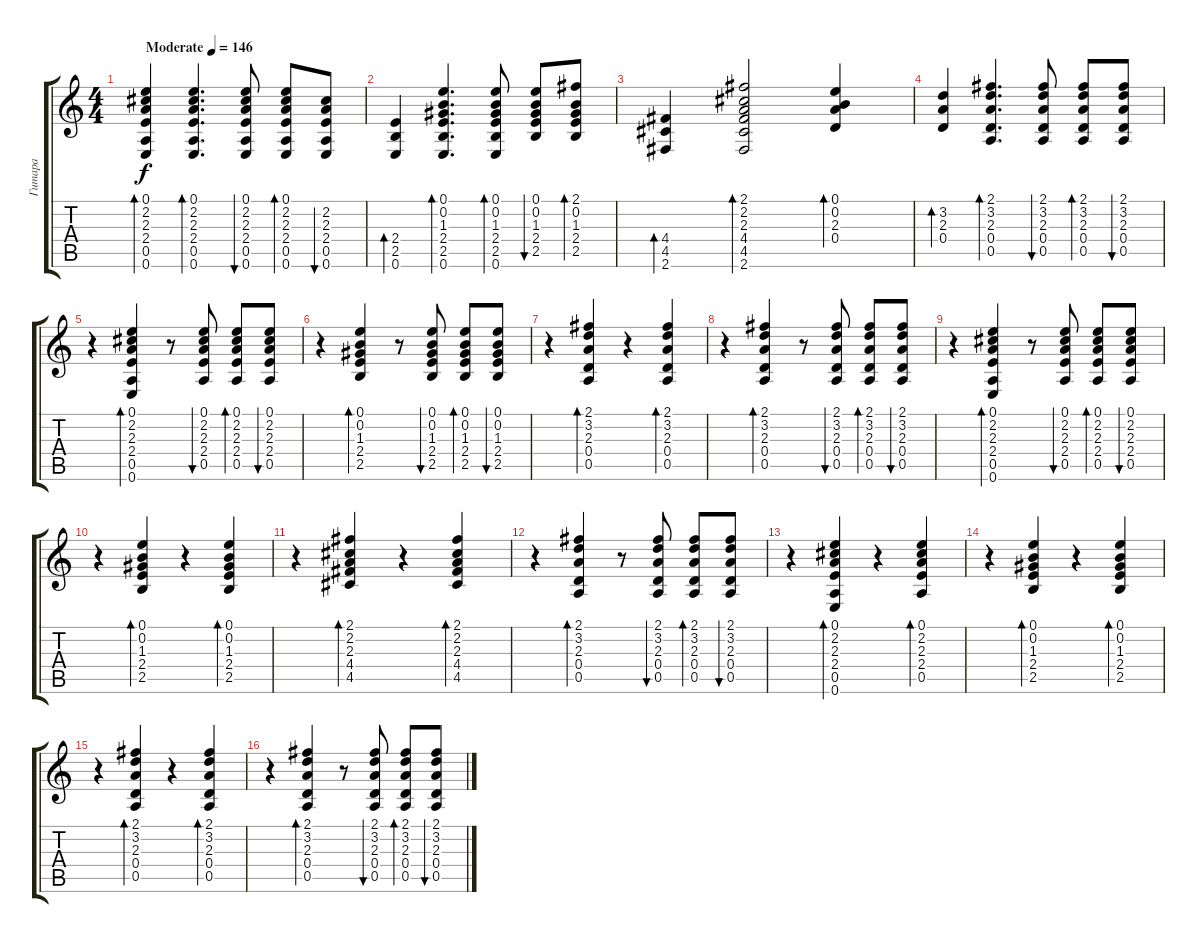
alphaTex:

\track ("Гитара" "Гитара") {instrument acousticguitarsteel}
\staff {score tabs}
\tuning (E4 B3 G3 D3 A2 E2) {hide}
\ts (4 4)
\tempo (146 "Moderate")
\clef g2
\ks c
(0.1 2.2 2.3 2.4 0.5 0.6).4{bd 120 dy f instrument acousticguitarsteel} (0.1 2.2 2.3 2.4 0.5 0.6).4{d bd 60} (0.1 2.2 2.3 2.4 0.5 0.6).8{bu 30} (0.1 2.2 2.3 2.4 0.5 0.6).8{bd 30} (2.2 2.3 2.4 0.5 0.6).8{bu 30} |
(2.4 2.5 0.6).4{bd 120} (0.1 0.2 1.3 2.4 2.5 0.6).4{d bd 120} (0.1 0.2 1.3 2.4 2.5 0.6).8{bd 30} (0.1 0.2 1.3 2.4 2.5).8{bu 30} (2.1 0.2 1.3 2.4 2.5).8{bd 30} |
(4.4 4.5 2.6).4{bd 120} (2.1 2.2 2.3 4.4 4.5 2.6).2{bd 120} (0.1 0.2 2.3 0.4).4{bd 60} |
(3.2 2.3 0.4).4{bd 120} (2.1 3.2 2.3 0.4 0.5).4{d bd 120} (2.1 3.2 2.3 0.4 0.5).8{bu 30} (2.1 3.2 2.3 0.4 0.5).8{bd 30} (2.1 3.2 2.3 0.4 0.5).8{bu 30} |
r.4 (0.1 2.2 2.3 2.4 0.5 0.6).4{bd 30} r.8 (0.1 2.2 2.3 2.4 0.5).8{bu 30} (0.1 2.2 2.3 2.4 0.5).8{bd 30} (0.1 2.2 2.3 2.4 0.5).8{bu 30} |
r.4 (0.1 0.2 1.3 2.4 2.5).4{bd 30} r.8 (0.1 0.2 1.3 2.4 2.5).8{bu 30} (0.1 0.2 1.3 2.4 2.5).8{bd 30} (0.1 0.2 1.3 2.4 2.5).8{bu 30} |
r.4 (2.1 3.2 2.3 0.4 0.5).4{bd 30} r.4 (2.1 3.2 2.3 0.4 0.5).4{bd 30} |
r.4 (2.1 3.2 2.3 0.4 0.5).4{bd 30} r.8 (2.1 3.2 2.3 0.4 0.5).8{bu 30} (2.1 3.2 2.3 0.4 0.5).8{bd 30} (2.1 3.2 2.3 0.4 0.5).8{bu 30} |
r.4 (0.1 2.2 2.3 2.4 0.5 0.6).4{bd 30} r.8 (0.1 2.2 2.3 2.4 0.5).8{bu 30} (0.1 2.2 2.3 2.4 0.5).8{bd 30} (0.1 2.2 2.3 2.4 0.5).8{bu 30} |
r.4 (0.1 0.2 1.3 2.4 2.5).4{bd 30} r.4 (0.1 0.2 1.3 2.4 2.5).4{bd 30} |
r.4 (2.1 2.2 2.3 4.4 4.5).4{bd 30} r.4 (2.1 2.2 2.3 4.4 4.5).4{bd 30} |
r.4 (2.1 3.2 2.3 0.4 0.5).4{bd 30} r.8 (2.1 3.2 2.3 0.4 0.5).8{bu 30} (2.1 3.2 2.3 0.4 0.5).8{bd 30} (2.1 3.2 2.3 0.4 0.5).8{bu 30} |
r.4 (0.1 2.2 2.3 2.4 0.5 0.6).4{bd 30} r.4 (0.1 2.2 2.3 2.4 0.5).4{bd 30} |
r.4 (0.1 0.2 1.3 2.4 2.5).4{bd 30} r.4 (0.1 0.2 1.3 2.4 2.5).4{bd 30} |
r.4 (2.1 3.2 2.3 0.4 0.5).4{bd 30} r.4 (2.1 3.2 2.3 0.4 0.5).4{bd 30} |
r.4 (2.1 3.2 2.3 0.4 0.5).4{bd 30} r.8 (2.1 3.2 2.3 0.4 0.5).8{bu 30} (2.1 3.2 2.3 0.4 0.5).8{bd 30} (2.1 3.2 2.3 0.4 0.5).8{bu 30}
